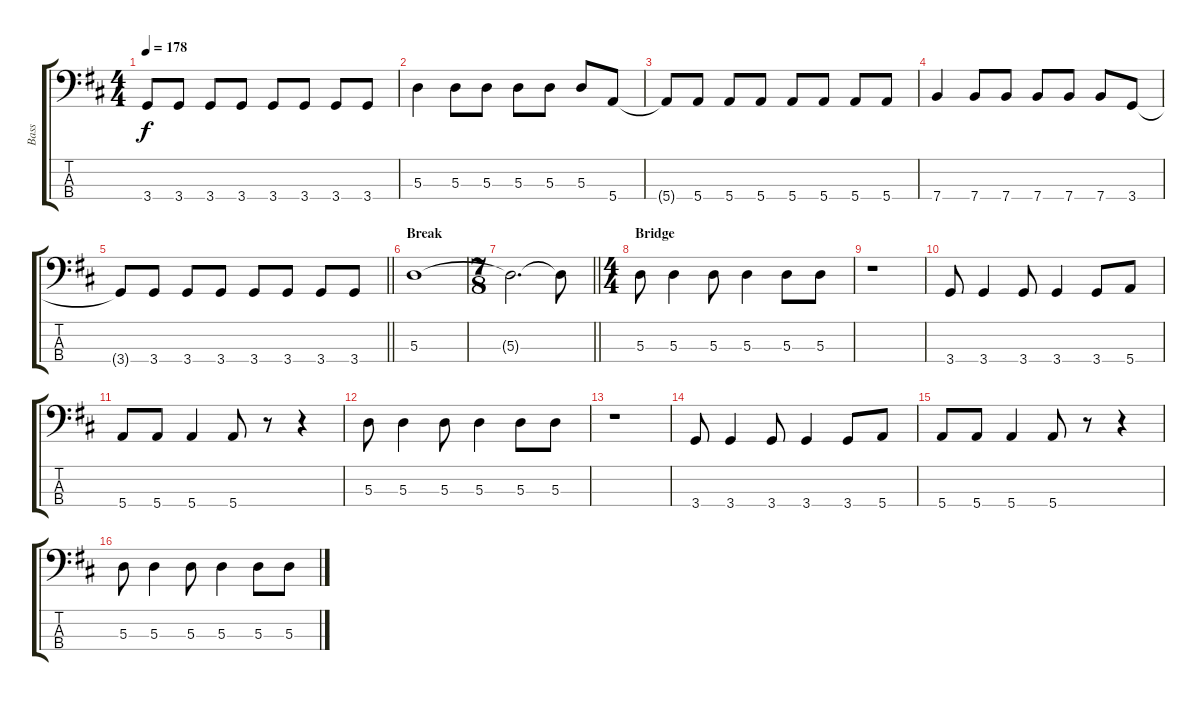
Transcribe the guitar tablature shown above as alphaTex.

\track ("Bass" "Bass") {instrument electricbasspick}
\staff {score tabs}
\tuning (G2 D2 A1 E1) {hide}
\ts (4 4)
\tempo 178
\clef f4
\ks d
3.4{t}.8{dy f} 3.4.8 3.4.8 3.4.8 3.4.8 3.4.8 3.4.8 3.4.8 |
5.3.4 5.3.8 5.3.8 5.3.8 5.3.8 5.3.8 5.4.8 |
5.4{t}.8 5.4.8 5.4.8 5.4.8 5.4.8 5.4.8 5.4.8 5.4.8 |
7.4.4 7.4.8 7.4.8 7.4.8 7.4.8 7.4.8 3.4.8 |
\barLineRight lightlight
3.4{t}.8 3.4.8 3.4.8 3.4.8 3.4.8 3.4.8 3.4.8 3.4.8 |
\section ("" "Break")
5.3.1 |
\ts (7 8)
\barLineRight lightlight
5.3{t}.2{d} 5.3{t}.8 |
\ts (4 4)
\section ("" "Bridge")
5.3.8 5.3.4 5.3.8 5.3.4 5.3.8 5.3.8 |
r.1 |
3.4.8 3.4.4 3.4.8 3.4.4 3.4.8 5.4.8 |
5.4.8 5.4.8 5.4.4 5.4.8 r.8 r.4 |
5.3.8 5.3.4 5.3.8 5.3.4 5.3.8 5.3.8 |
r.1 |
3.4.8 3.4.4 3.4.8 3.4.4 3.4.8 5.4.8 |
5.4.8 5.4.8 5.4.4 5.4.8 r.8 r.4 |
5.3.8 5.3.4 5.3.8 5.3.4 5.3.8 5.3.8
